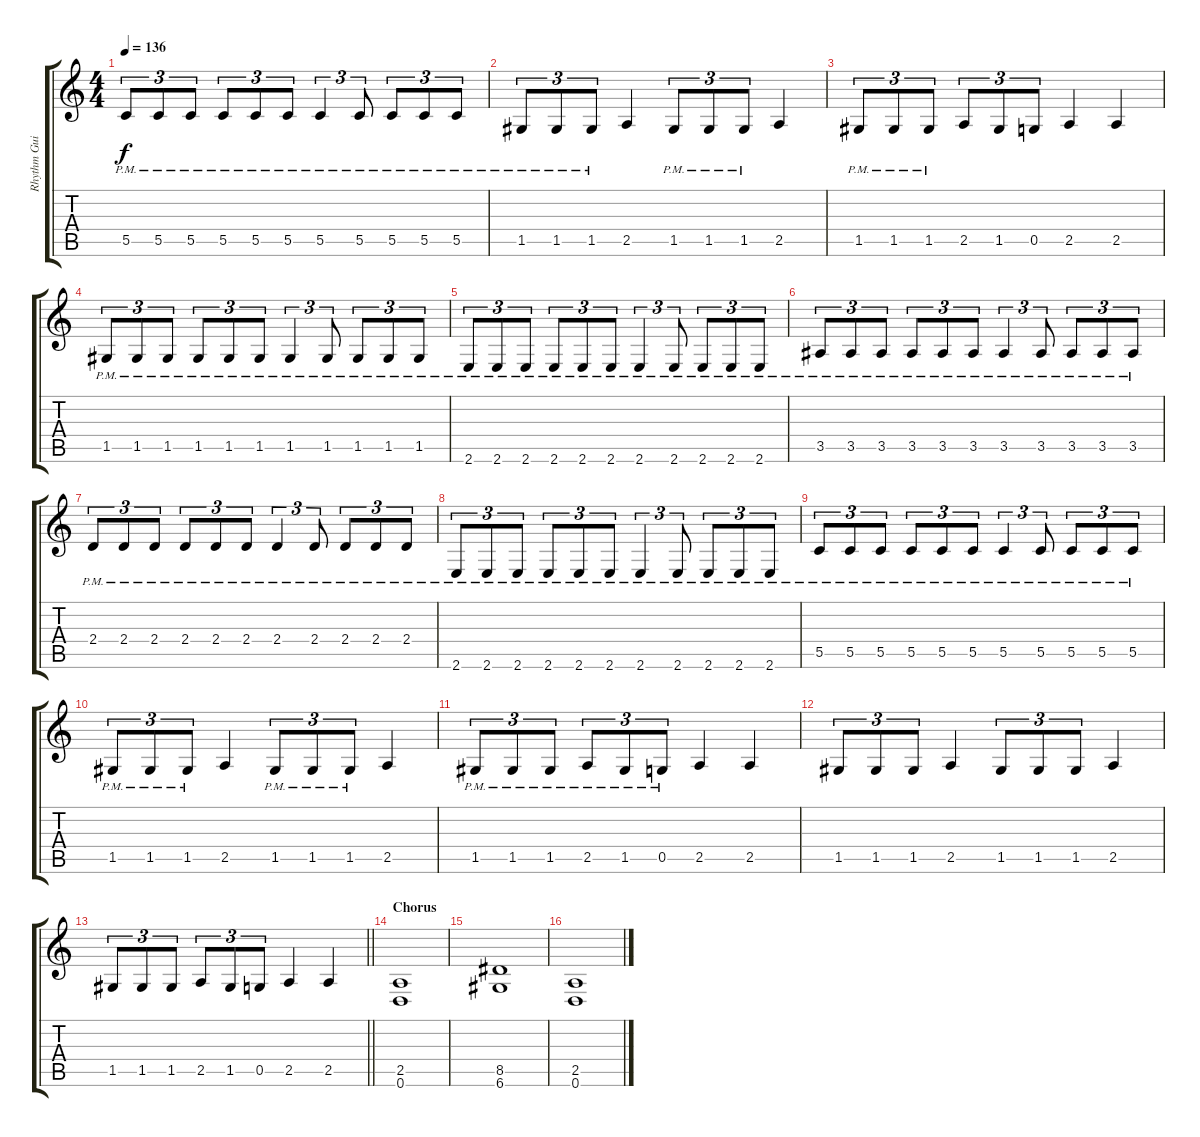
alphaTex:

\track ("Rhythm Guitar - Left" "Rhythm Gui") {instrument distortionguitar}
\staff {score tabs}
\tuning (D4 A3 F3 C3 G2 D2) {hide}
\ts (4 4)
\tempo 136
\clef g2
\ks c
5.5{pm}.8{tu (3 2) dy f} 5.5{pm}.8{tu (3 2)} 5.5{pm}.8{tu (3 2)} 5.5{pm}.8{tu (3 2)} 5.5{pm}.8{tu (3 2)} 5.5{pm}.8{tu (3 2)} 5.5{pm}.4{tu (3 2)} 5.5{pm}.8{tu (3 2)} 5.5{pm}.8{tu (3 2)} 5.5{pm}.8{tu (3 2)} 5.5{pm}.8{tu (3 2)} |
1.5{pm}.8{tu (3 2)} 1.5{pm}.8{tu (3 2)} 1.5{pm}.8{tu (3 2)} 2.5.4 1.5{pm}.8{tu (3 2)} 1.5{pm}.8{tu (3 2)} 1.5{pm}.8{tu (3 2)} 2.5.4 |
1.5{pm}.8{tu (3 2)} 1.5{pm}.8{tu (3 2)} 1.5{pm}.8{tu (3 2)} 2.5.8{tu (3 2)} 1.5.8{tu (3 2)} 0.5.8{tu (3 2)} 2.5.4 2.5.4 |
1.5{pm}.8{tu (3 2)} 1.5{pm}.8{tu (3 2)} 1.5{pm}.8{tu (3 2)} 1.5{pm}.8{tu (3 2)} 1.5{pm}.8{tu (3 2)} 1.5{pm}.8{tu (3 2)} 1.5{pm}.4{tu (3 2)} 1.5{pm}.8{tu (3 2)} 1.5{pm}.8{tu (3 2)} 1.5{pm}.8{tu (3 2)} 1.5{pm}.8{tu (3 2)} |
2.6{pm}.8{tu (3 2)} 2.6{pm}.8{tu (3 2)} 2.6{pm}.8{tu (3 2)} 2.6{pm}.8{tu (3 2)} 2.6{pm}.8{tu (3 2)} 2.6{pm}.8{tu (3 2)} 2.6{pm}.4{tu (3 2)} 2.6{pm}.8{tu (3 2)} 2.6{pm}.8{tu (3 2)} 2.6{pm}.8{tu (3 2)} 2.6{pm}.8{tu (3 2)} |
3.5{pm}.8{tu (3 2)} 3.5{pm}.8{tu (3 2)} 3.5{pm}.8{tu (3 2)} 3.5{pm}.8{tu (3 2)} 3.5{pm}.8{tu (3 2)} 3.5{pm}.8{tu (3 2)} 3.5{pm}.4{tu (3 2)} 3.5{pm}.8{tu (3 2)} 3.5{pm}.8{tu (3 2)} 3.5{pm}.8{tu (3 2)} 3.5{pm}.8{tu (3 2)} |
2.4{pm}.8{tu (3 2)} 2.4{pm}.8{tu (3 2)} 2.4{pm}.8{tu (3 2)} 2.4{pm}.8{tu (3 2)} 2.4{pm}.8{tu (3 2)} 2.4{pm}.8{tu (3 2)} 2.4{pm}.4{tu (3 2)} 2.4{pm}.8{tu (3 2)} 2.4{pm}.8{tu (3 2)} 2.4{pm}.8{tu (3 2)} 2.4{pm}.8{tu (3 2)} |
2.6{pm}.8{tu (3 2)} 2.6{pm}.8{tu (3 2)} 2.6{pm}.8{tu (3 2)} 2.6{pm}.8{tu (3 2)} 2.6{pm}.8{tu (3 2)} 2.6{pm}.8{tu (3 2)} 2.6{pm}.4{tu (3 2)} 2.6{pm}.8{tu (3 2)} 2.6{pm}.8{tu (3 2)} 2.6{pm}.8{tu (3 2)} 2.6{pm}.8{tu (3 2)} |
5.5{pm}.8{tu (3 2)} 5.5{pm}.8{tu (3 2)} 5.5{pm}.8{tu (3 2)} 5.5{pm}.8{tu (3 2)} 5.5{pm}.8{tu (3 2)} 5.5{pm}.8{tu (3 2)} 5.5{pm}.4{tu (3 2)} 5.5{pm}.8{tu (3 2)} 5.5{pm}.8{tu (3 2)} 5.5{pm}.8{tu (3 2)} 5.5{pm}.8{tu (3 2)} |
1.5{pm}.8{tu (3 2)} 1.5{pm}.8{tu (3 2)} 1.5{pm}.8{tu (3 2)} 2.5.4 1.5{pm}.8{tu (3 2)} 1.5{pm}.8{tu (3 2)} 1.5{pm}.8{tu (3 2)} 2.5.4 |
1.5{pm}.8{tu (3 2)} 1.5{pm}.8{tu (3 2)} 1.5{pm}.8{tu (3 2)} 2.5{pm}.8{tu (3 2)} 1.5{pm}.8{tu (3 2)} 0.5{pm}.8{tu (3 2)} 2.5.4 2.5.4 |
1.5.8{tu (3 2)} 1.5.8{tu (3 2)} 1.5.8{tu (3 2)} 2.5.4 1.5.8{tu (3 2)} 1.5.8{tu (3 2)} 1.5.8{tu (3 2)} 2.5.4 |
\barLineRight lightlight
1.5.8{tu (3 2)} 1.5.8{tu (3 2)} 1.5.8{tu (3 2)} 2.5.8{tu (3 2)} 1.5.8{tu (3 2)} 0.5.8{tu (3 2)} 2.5.4 2.5.4 |
\section ("" "Chorus")
(2.5 0.6).1 |
(8.5 6.6).1 |
(2.5 0.6).1
